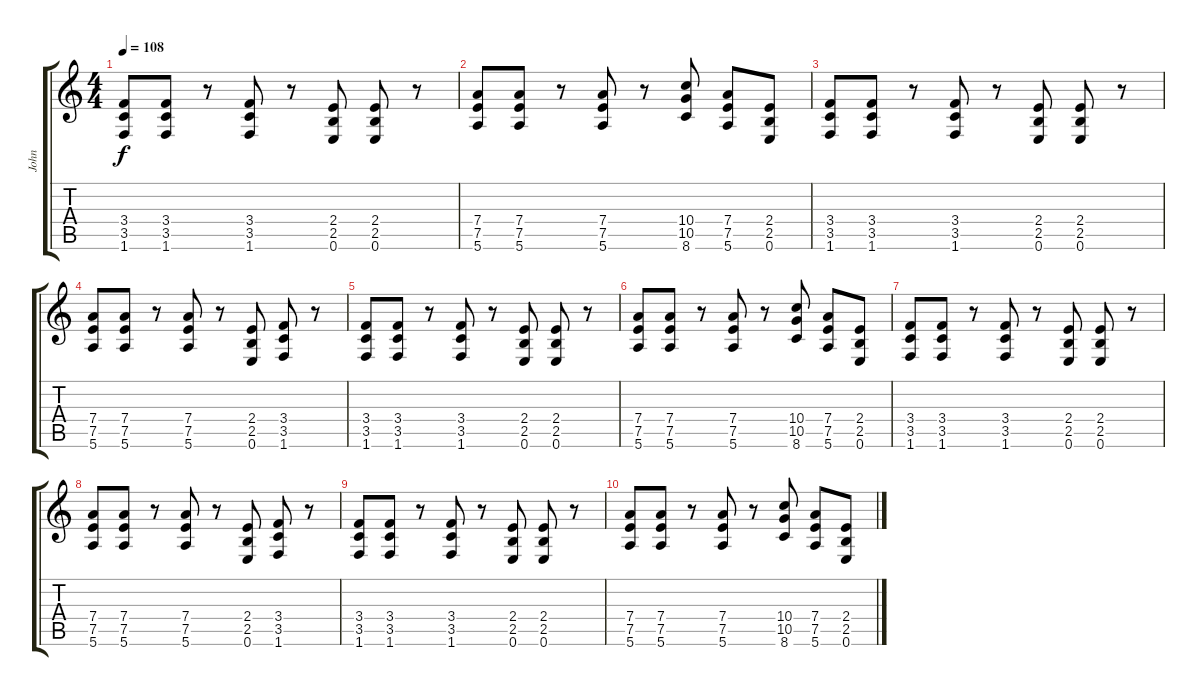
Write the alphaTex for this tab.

\track ("John" "John") {instrument electricguitarjazz}
\staff {score tabs}
\tuning (E4 B3 G3 D3 A2 E2) {hide}
\ts (4 4)
\tempo 108
\clef g2
\ks c
(3.4 3.5 1.6).8{dy f} (3.4 3.5 1.6).8 r.8 (3.4 3.5 1.6).8 r.8 (2.4 2.5 0.6).8 (2.4 2.5 0.6).8 r.8 |
(7.4 7.5 5.6).8 (7.4 7.5 5.6).8 r.8 (7.4 7.5 5.6).8 r.8 (10.4 10.5 8.6).8 (7.4 7.5 5.6).8 (2.4 2.5 0.6).8 |
(3.4 3.5 1.6).8 (3.4 3.5 1.6).8 r.8 (3.4 3.5 1.6).8 r.8 (2.4 2.5 0.6).8 (2.4 2.5 0.6).8 r.8 |
(7.4 7.5 5.6).8 (7.4 7.5 5.6).8 r.8 (7.4 7.5 5.6).8 r.8 (2.4 2.5 0.6).8 (3.4 3.5 1.6).8 r.8 |
(3.4 3.5 1.6).8 (3.4 3.5 1.6).8 r.8 (3.4 3.5 1.6).8 r.8 (2.4 2.5 0.6).8 (2.4 2.5 0.6).8 r.8 |
(7.4 7.5 5.6).8 (7.4 7.5 5.6).8 r.8 (7.4 7.5 5.6).8 r.8 (10.4 10.5 8.6).8 (7.4 7.5 5.6).8 (2.4 2.5 0.6).8 |
(3.4 3.5 1.6).8 (3.4 3.5 1.6).8 r.8 (3.4 3.5 1.6).8 r.8 (2.4 2.5 0.6).8 (2.4 2.5 0.6).8 r.8 |
(7.4 7.5 5.6).8 (7.4 7.5 5.6).8 r.8 (7.4 7.5 5.6).8 r.8 (2.4 2.5 0.6).8 (3.4 3.5 1.6).8 r.8 |
(3.4 3.5 1.6).8 (3.4 3.5 1.6).8 r.8 (3.4 3.5 1.6).8 r.8 (2.4 2.5 0.6).8 (2.4 2.5 0.6).8 r.8 |
(7.4 7.5 5.6).8 (7.4 7.5 5.6).8 r.8 (7.4 7.5 5.6).8 r.8 (10.4 10.5 8.6).8 (7.4 7.5 5.6).8 (2.4 2.5 0.6).8
